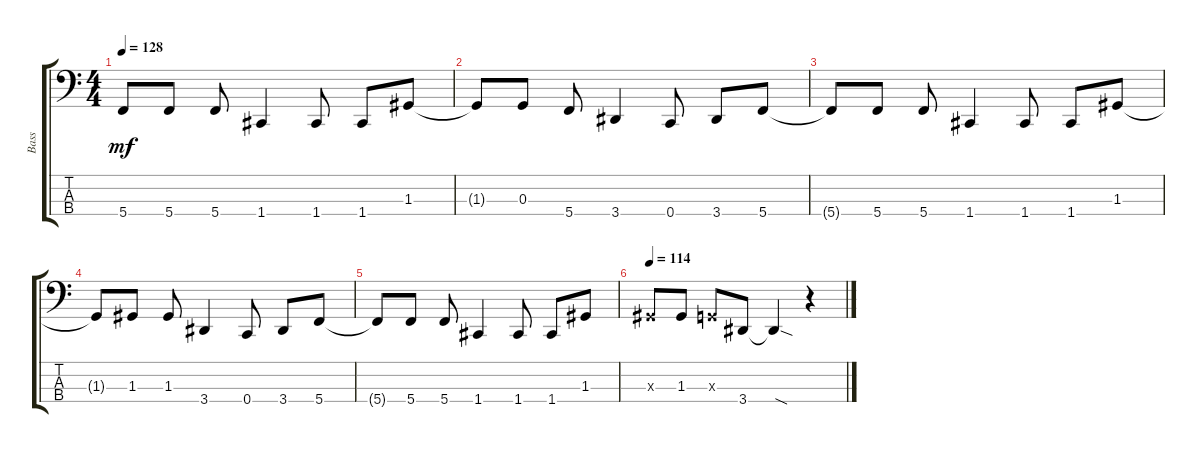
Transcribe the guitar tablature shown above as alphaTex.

\track ("Bass" "Bass") {instrument electricbasspick}
\staff {score tabs}
\tuning (F2 C2 G1 C1) {hide}
\ts (4 4)
\tempo 128
\clef f4
\ks c
5.4{t}.8{dy mf} 5.4.8 5.4.8 1.4.4 1.4.8 1.4.8 1.3.8 |
1.3{t}.8 0.3.8 5.4.8 3.4.4 0.4.8 3.4.8 5.4.8 |
5.4{t}.8 5.4.8 5.4.8 1.4.4 1.4.8 1.4.8 1.3.8 |
1.3{t}.8 1.3.8 1.3.8 3.4.4 0.4.8 3.4.8 5.4.8 |
5.4{t}.8 5.4.8 5.4.8 1.4.4 1.4.8 1.4.8 1.3.8 |
\tempo 114
1.3{x}.8 1.3.8 0.3{x}.8 3.4.8 3.4{sod t}.4 r.4
